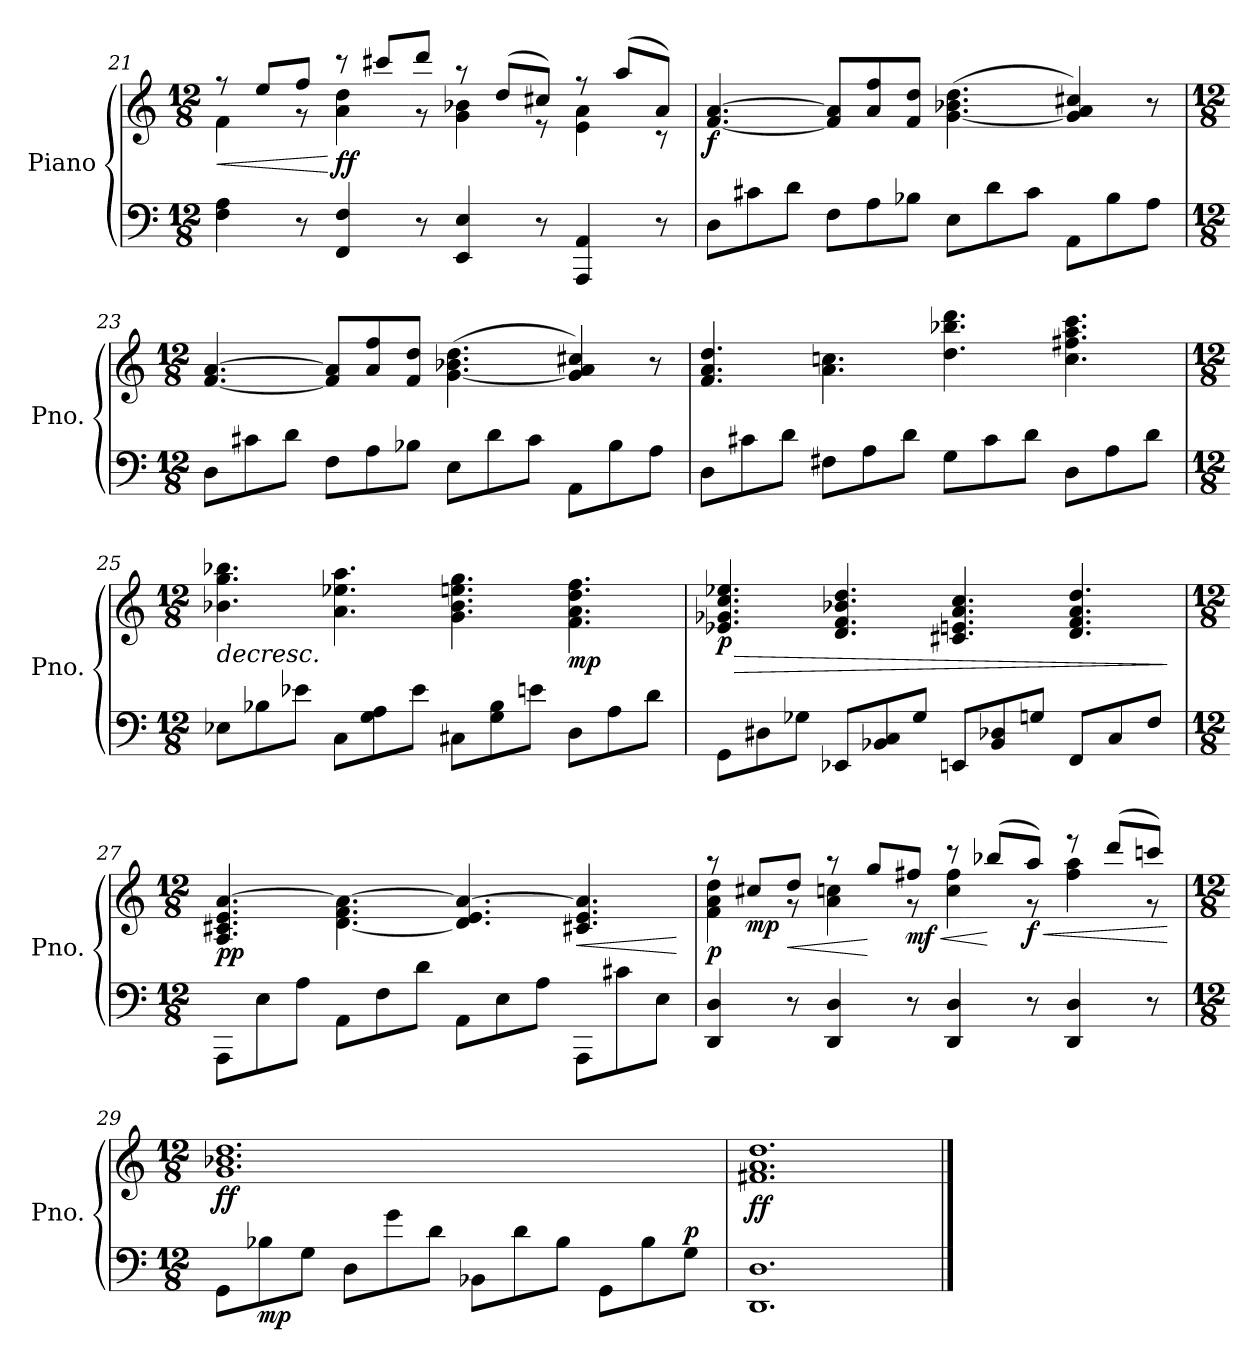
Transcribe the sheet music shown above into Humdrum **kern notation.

**kern	**kern	**dynam
*part1	*part1	*part1
*staff2	*staff1	*staff1/2
*I"Piano	*	*
*I'Pno.	*	*
*clefF4	*clefG2	*
*k[]	*k[]	*
*M12/8	*M12/8	*
=21	=21	=21
!	!	!LO:HP:b
*	*^	*
4F\ 4A\	8r	4f\	<
.	8ee/L	.	.
8r	8ff/J	8r	.
!	!	!	!LO:DY:n=1:b
!	!	!	!LO:DY:n=2:b
4FF/ 4F/	8r	4a\ 4dd\	[ f f
.	8ccc#X/L	.	.
8r	8ddd/J	8r	.
4EE/ 4E/	8r	4g\ 4b-X\	.
.	(>8dd/L	.	.
8r	8cc#X/J)	8r	.
4AAA/ 4AA/	8r	4e\ 4a\	.
.	(>8aa/L	.	.
8r	8a/J)	8r	.
=22	=22	=22	=22
!	!	!	!LO:DY:b
*	*v	*v	*
8D\L	[4.f/ [4.a/	f
8c#X\	.	.
8d\J	.	.
8F\L	8f/] 8a/]L	.
8A\	8a/ 8ff/	.
8B-X\J	8f/ 8dd/J	.
8E\L	(>[4.g\ 4.b-X\ 4.dd\	.
8d\	.	.
8c#\J	.	.
8AA\L	4g/] 4a/ 4cc#X/)	.
8B-\	.	.
8A\J	8r	.
!!LO:LB:g=z
=23	=23	=23
*M12/8	*M12/8	*
8D\L	[4.f/ [4.a/	.
8c#X\	.	.
8d\J	.	.
8F\L	8f/] 8a/]L	.
8A\	8a/ 8ff/	.
8B-X\J	8f/ 8dd/J	.
8E\L	(>[4.g\ 4.b-X\ 4.dd\	.
8d\	.	.
8c#\J	.	.
8AA\L	4g/] 4a/ 4cc#X/)	.
8B-\	.	.
8A\J	8r	.
=24	=24	=24
8D\L	4.f/ 4.a/ 4.dd/	.
8c#X\	.	.
8d\J	.	.
8F#X\L	4.a\ 4.ccn\	.
8A\	.	.
8d\J	.	.
8G\L	4.dd\ 4.bb-X\ 4.ddd\	.
8c#\	.	.
8d\J	.	.
8D\L	4.cc\ 4.ff#X\ 4.aa\ 4.ccc\	.
8A\	.	.
8d\J	.	.
=25	=25	=25
*M12/8	*M12/8	*
!	!	!LO:HP:b
8E-X\L	4.b-X\ 4.gg\ 4.bb-X\	>
8B-X\	.	.
8e-X\J	.	.
8C\L	4.a\ 4.ee-X\ 4.aa\	.
8G\ 8A\	.	.
8e-\J	.	.
8C#X\L	4.g\ 4.b-\ 4.een\ 4.gg\	.
8G\ 8B-\	.	.
8en\J	.	.
!	!	!LO:DY:b
8D\L	4.f\ 4.a\ 4.dd\ 4.ff\	mp
8A\	.	.
8d\J	.	.
.	.	]
!!LO:LB:g=z
=26	=26	=26
!	!	!LO:HP:b
!	!	!LO:DY:n=1:b
8GG\L	4.e-X/ 4.g-X/ 4.cc/ 4.ee-X/	> p
8D#X\	.	.
8G-X\J	.	.
8EE-X/L	4.d/ 4.f/ 4.b-X/ 4.dd/	.
8BB-X/ 8C/	.	.
8G-/J	.	.
8EEn/L	4.c#X/ 4.en/ 4.a/ 4.cc/	.
8BB-/ 8D-X/	.	.
8Gn/J	.	.
8FF/L	4.d/ 4.f/ 4.a/ 4.dd/	.
8C/	.	.
8F/J	.	.
.	.	]
=27	=27	=27
*M12/8	*M12/8	*
!	!	!LO:DY:b
8AAA\L	4.A/ 4.c#X/ 4.e/ [4.a/	pp
8E\	.	.
8A\J	.	.
8AA\L	[4.d\ 4.f\ 4.a\_	.
8F\	.	.
8d\J	.	.
8AA\L	4.d/] 4.e/ 4.a/_	.
8E\	.	.
8A\J	.	.
!	!	!LO:HP:b
8AAA\L	4.c#X/ 4.e/ 4.a/]	<
8c#X\	.	.
8E\J	.	.
.	.	[
=28	=28	=28
*	*^	*
!	!	!	!LO:DY:b
4DD/ 4D/	8r	4f\ 4a\ 4dd\	p
!	!	!	!LO:DY:b
.	8cc#X/L	.	mp
!	!	!	!LO:HP:b
8r	8dd/J	8r	<
4DD/ 4D/	8r	4a\ 4ccn\	.
.	8gg/L	.	[
!	!	!	!LO:HP:b
!	!	!	!LO:DY:n=1:b
8r	8ff#X/J	8r	< mf
4DD/ 4D/	8r	4cc\ 4ff#\	.
.	(>8bb-X/L	.	[
!	!	!	!LO:HP:b
!	!	!	!LO:DY:n=2:b
8r	8aa/J)	8r	< f
4DD/ 4D/	8r	4ff#\ 4aa\	.
.	(>8ddd/L	.	.
8r	8cccn/J)	8r	.
*	*v	*v	*
.	.	[
!!LO:LB:g=z
=29	=29	=29
*M12/8	*M12/8	*
*^	*	*
!	!	!	!LO:DY:b
8ryy	8GG\L	1.g 1.b-X 1.dd	ff
!	!	!	!LO:DY:b=2
8ryy	8B-X\	.	mp
8ryy	8G\J	.	.
8ryy	8D\L	.	.
8ryy	8g\	.	.
8ryy	8d\J	.	.
8ryy	8BB-X\L	.	.
8ryy	8d\	.	.
8ryy	8B-\J	.	.
8ryy	8GG\L	.	.
8ryy	8B-\	.	.
!	!	!	!LO:DY:a=2
8ryy	8G\J	.	p
=30	=30	=30	=30
!	!	!	!LO:DY:b
*v	*v	*	*
1.DD 1.D	1.f#X 1.a 1.dd	ff
==	==	==
*-	*-	*-
